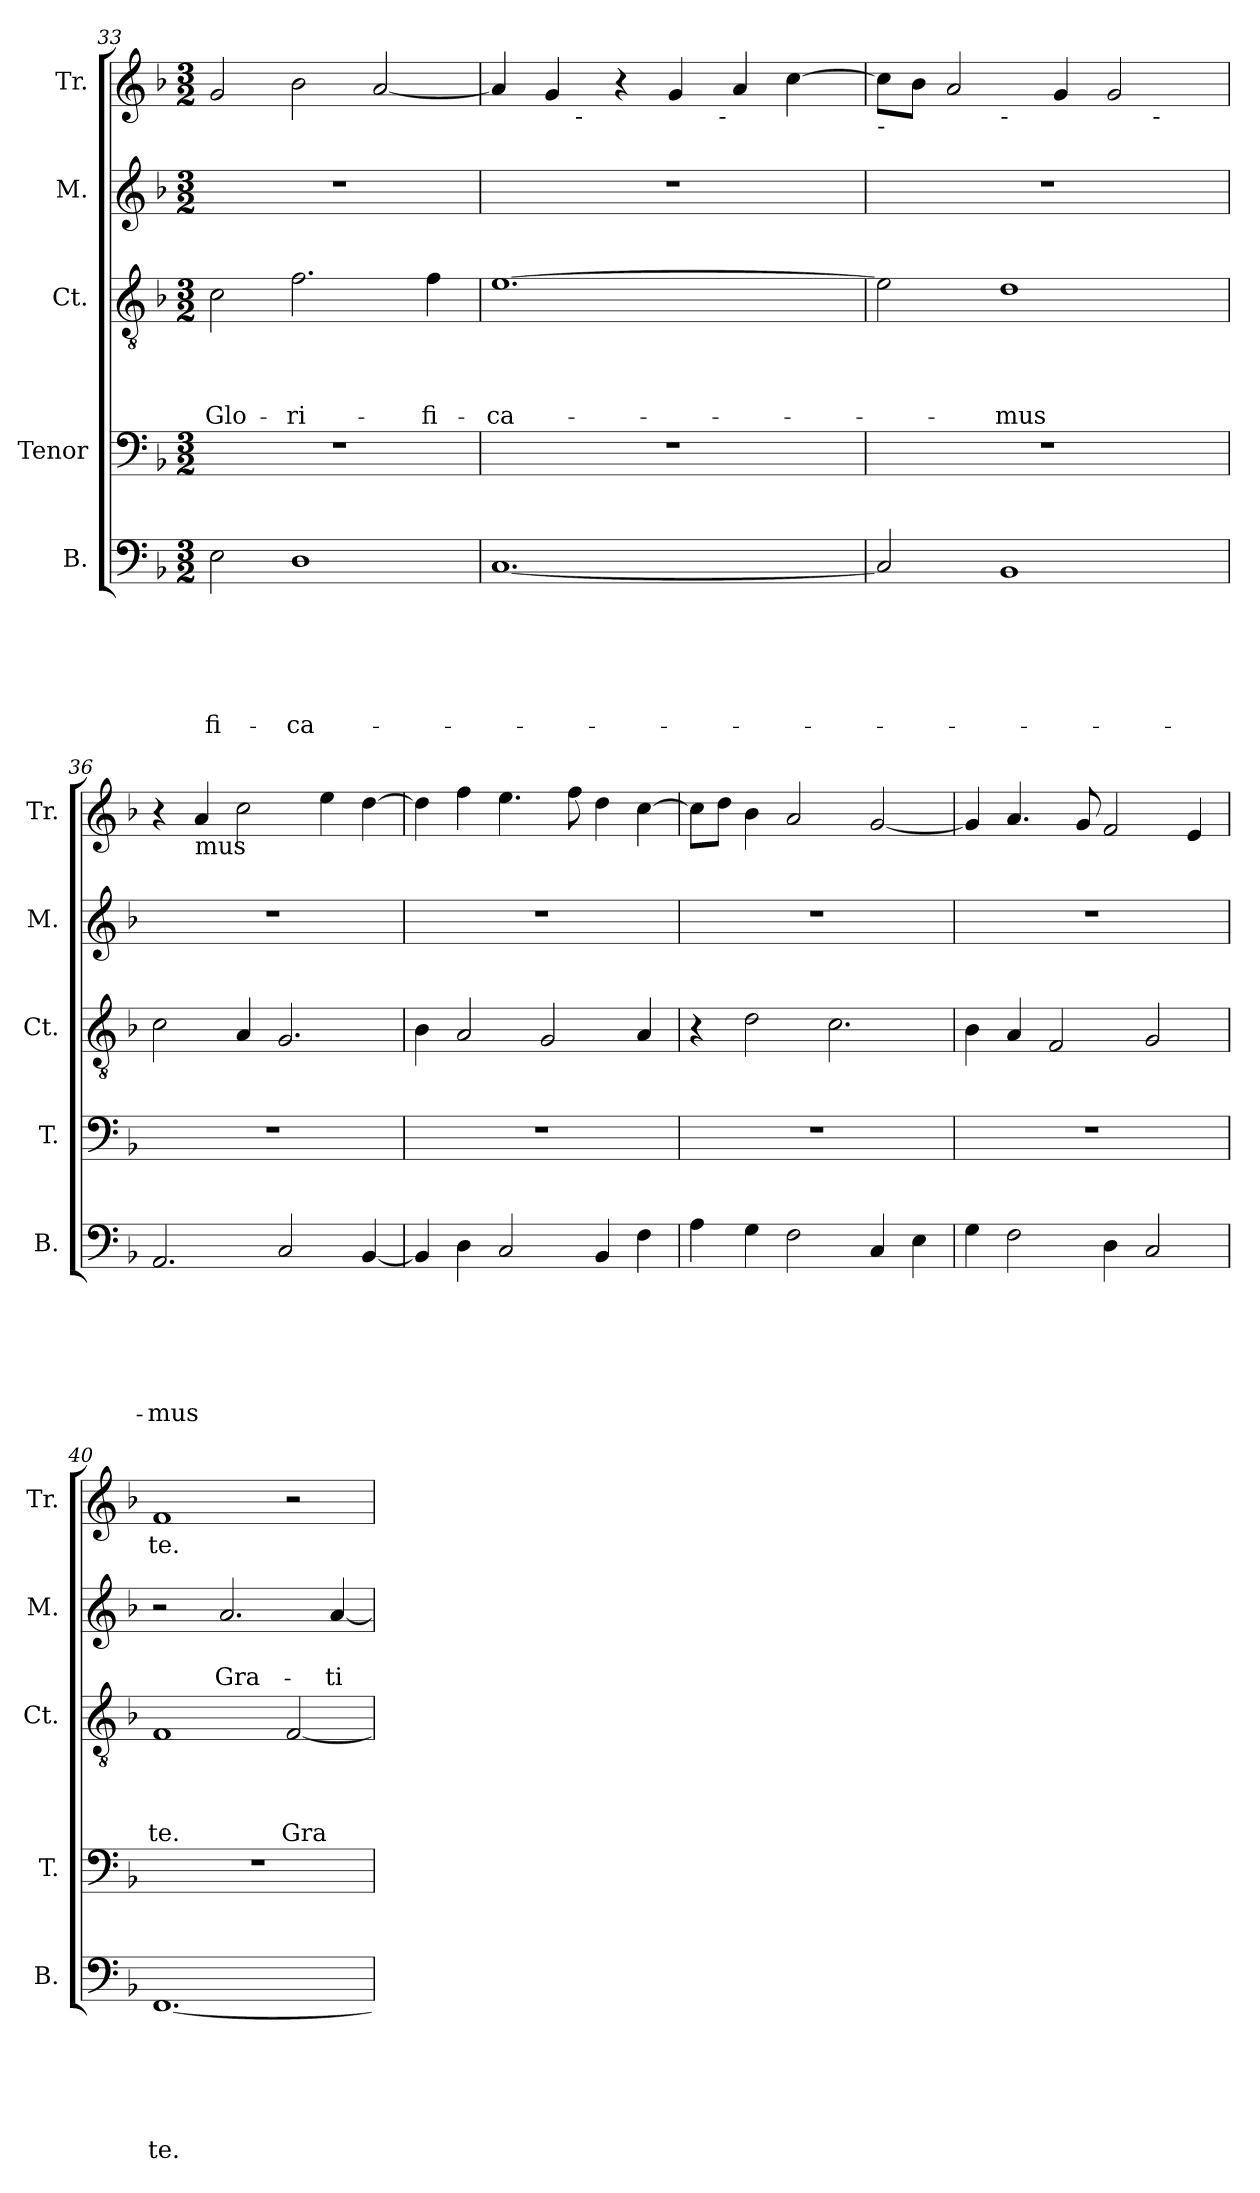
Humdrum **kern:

**kern	**text	**text	**text	**text	**text	**text	**kern	**kern	**text	**text	**text	**text	**kern	**text	**text	**kern	**text
*part5	*part5	*part5	*part5	*part5	*part5	*part5	*part4	*part3	*part3	*part3	*part3	*part3	*part2	*part2	*part2	*part1	*part1
*staff5	*staff5	*staff5	*staff5	*staff5	*staff5	*staff5	*staff4	*staff3	*staff3	*staff3	*staff3	*staff3	*staff2	*staff2	*staff2	*staff1	*staff1
*I"B.	*	*	*	*	*	*	*I"Tenor	*I"Ct.	*	*	*	*	*I"M.	*	*	*I"Tr.	*
*I'B.	*	*	*	*	*	*	*I'T.	*I'Ct.	*	*	*	*	*I'M.	*	*	*I'Tr.	*
*clefF4	*	*	*	*	*	*	*clefF4	*clefGv2	*	*	*	*	*clefG2	*	*	*clefG2	*
*k[b-]	*	*	*	*	*	*	*k[b-]	*k[b-]	*	*	*	*	*k[b-]	*	*	*k[b-]	*
*F:	*	*	*	*	*	*	*F:	*F:	*	*	*	*	*F:	*	*	*F:	*
*M3/2	*	*	*	*	*	*	*M3/2	*M3/2	*	*	*	*	*M3/2	*	*	*M3/2	*
=33	=33	=33	=33	=33	=33	=33	=33	=33	=33	=33	=33	=33	=33	=33	=33	=33	=33
!	!	!	!	!	!	!LO:LY:b	!	!	!	!	!	!LO:LY:b	!	!	!	!	!
2E\	.	.	.	.	.	-fi-	1.r	2c\	.	.	.	Glo-	1.r	.	.	2g/	.
!	!	!	!	!	!	!LO:LY:b	!	!	!	!	!	!LO:LY:b	!	!	!	!	!
1D	.	.	.	.	.	-ca-	.	2.f\	.	.	.	-ri-	.	.	.	2b-\	.
.	.	.	.	.	.	.	.	.	.	.	.	.	.	.	.	[<2a/	.
!	!	!	!	!	!	!	!	!	!	!	!	!LO:LY:b	!	!	!	!	!
.	.	.	.	.	.	.	.	4f\	.	.	.	-fi-	.	.	.	.	.
!!LO:LB:g=z
=34	=34	=34	=34	=34	=34	=34	=34	=34	=34	=34	=34	=34	=34	=34	=34	=34	=34
!	!	!	!	!	!	!	!	!	!	!	!	!LO:LY:b	!	!	!	!	!
*	*	*	*	*	*	*	*	*	*	*	*	*	*	*	*	*^	*
*	*	*	*	*	*	*	*	*	*	*	*	*	*	*	*	*	*^	*
[<1.C	.	.	.	.	.	.	1.r	[>1.e	.	.	.	-ca-	1.r	.	.	4a/]	4ryy	2ryy	.
.	.	.	.	.	.	.	.	.	.	.	.	.	.	.	.	4g/	16.ryy	.	.
!	!	!	!	!	!	!	!	!	!	!	!	!	!	!	!	!	!LO:TX:b:t=-	!	!
.	.	.	.	.	.	.	.	.	.	.	.	.	.	.	.	.	1ryy	.	.
.	.	.	.	.	.	.	.	.	.	.	.	.	.	.	.	4r	.	4...ryy	.
.	.	.	.	.	.	.	.	.	.	.	.	.	.	.	.	4g/	.	.	.
!	!	!	!	!	!	!	!	!	!	!	!	!	!	!	!	!	!	!LO:TX:b:t=-	!
.	.	.	.	.	.	.	.	.	.	.	.	.	.	.	.	.	.	2ryy	.
.	.	.	.	.	.	.	.	.	.	.	.	.	.	.	.	4a/	.	.	.
.	.	.	.	.	.	.	.	.	.	.	.	.	.	.	.	[>4cc\	.	.	.
.	.	.	.	.	.	.	.	.	.	.	.	.	.	.	.	.	8ryy	.	.
.	.	.	.	.	.	.	.	.	.	.	.	.	.	.	.	.	32ryy	32ryy	.
=35	=35	=35	=35	=35	=35	=35	=35	=35	=35	=35	=35	=35	=35	=35	=35	=35	=35	=35	=35
!	!	!	!	!	!	!	!	!	!	!	!	!	!	!	!	!LO:TX:b:t=-	!	!	!
2C/]	.	.	.	.	.	.	1.r	2e\]	.	.	.	.	1.r	.	.	8cc\L]	2ryy	1ryy	.
.	.	.	.	.	.	.	.	.	.	.	.	.	.	.	.	8b-\J	.	.	.
.	.	.	.	.	.	.	.	.	.	.	.	.	.	.	.	2a/	.	.	.
!	!	!	!	!	!	!	!	!	!	!	!	!	!	!	!	!	!LO:TX:b:t=-	!	!
!	!	!	!	!	!	!	!	!	!	!	!	!LO:LY:b	!	!	!	!	!	!	!
1BB-	.	.	.	.	.	.	.	1d	.	.	.	-mus	.	.	.	.	1ryy	.	.
.	.	.	.	.	.	.	.	.	.	.	.	.	.	.	.	4g/	.	.	.
.	.	.	.	.	.	.	.	.	.	.	.	.	.	.	.	2g/	.	8.ryy	.
!	!	!	!	!	!	!	!	!	!	!	!	!	!	!	!	!	!	!LO:TX:b:t=-	!
.	.	.	.	.	.	.	.	.	.	.	.	.	.	.	.	.	.	4ryy	.
.	.	.	.	.	.	.	.	.	.	.	.	.	.	.	.	.	.	16ryy	.
=36	=36	=36	=36	=36	=36	=36	=36	=36	=36	=36	=36	=36	=36	=36	=36	=36	=36	=36	=36
!	!	!	!	!	!	!LO:LY:b	!	!	!	!	!	!	!	!	!	!	!	!	!
*	*	*	*	*	*	*	*	*	*	*	*	*	*	*	*	*v	*v	*v	*
2.AA/	.	.	.	.	.	-mus	1.r	2c\	.	.	.	.	1.r	.	.	4r	.
!	!	!	!	!	!	!	!	!	!	!	!	!	!	!	!	!LO:TX:b:t=mus	!
.	.	.	.	.	.	.	.	.	.	.	.	.	.	.	.	4a/	.
.	.	.	.	.	.	.	.	4A/	.	.	.	.	.	.	.	2cc\	.
2C/	.	.	.	.	.	.	.	2.G/	.	.	.	.	.	.	.	.	.
.	.	.	.	.	.	.	.	.	.	.	.	.	.	.	.	4ee\	.
[<4BB-/	.	.	.	.	.	.	.	.	.	.	.	.	.	.	.	[>4dd\	.
=37	=37	=37	=37	=37	=37	=37	=37	=37	=37	=37	=37	=37	=37	=37	=37	=37	=37
4BB-/]	.	.	.	.	.	.	1.r	4B-\	.	.	.	.	1.r	.	.	4dd\]	.
4D\	.	.	.	.	.	.	.	2A/	.	.	.	.	.	.	.	4ff\	.
2C/	.	.	.	.	.	.	.	.	.	.	.	.	.	.	.	4.ee\	.
.	.	.	.	.	.	.	.	2G/	.	.	.	.	.	.	.	.	.
.	.	.	.	.	.	.	.	.	.	.	.	.	.	.	.	8ff\	.
4BB-/	.	.	.	.	.	.	.	.	.	.	.	.	.	.	.	4dd\	.
4F\	.	.	.	.	.	.	.	4A/	.	.	.	.	.	.	.	[>4cc\	.
=38	=38	=38	=38	=38	=38	=38	=38	=38	=38	=38	=38	=38	=38	=38	=38	=38	=38
4A\	.	.	.	.	.	.	1.r	4r	.	.	.	.	1.r	.	.	8cc\L]	.
.	.	.	.	.	.	.	.	.	.	.	.	.	.	.	.	8dd\J	.
4G\	.	.	.	.	.	.	.	2d\	.	.	.	.	.	.	.	4b-\	.
2F\	.	.	.	.	.	.	.	.	.	.	.	.	.	.	.	2a/	.
.	.	.	.	.	.	.	.	2.c\	.	.	.	.	.	.	.	.	.
4C/	.	.	.	.	.	.	.	.	.	.	.	.	.	.	.	[<2g/	.
4E\	.	.	.	.	.	.	.	.	.	.	.	.	.	.	.	.	.
=39	=39	=39	=39	=39	=39	=39	=39	=39	=39	=39	=39	=39	=39	=39	=39	=39	=39
4G\	.	.	.	.	.	.	1.r	4B-\	.	.	.	.	1.r	.	.	4g/]	.
2F\	.	.	.	.	.	.	.	4A/	.	.	.	.	.	.	.	4.a/	.
.	.	.	.	.	.	.	.	2F/	.	.	.	.	.	.	.	.	.
.	.	.	.	.	.	.	.	.	.	.	.	.	.	.	.	8g/	.
4D\	.	.	.	.	.	.	.	.	.	.	.	.	.	.	.	2f/	.
2C/	.	.	.	.	.	.	.	2G/	.	.	.	.	.	.	.	.	.
.	.	.	.	.	.	.	.	.	.	.	.	.	.	.	.	4e/	.
!!LO:PB:g=z
=40	=40	=40	=40	=40	=40	=40	=40	=40	=40	=40	=40	=40	=40	=40	=40	=40	=40
!	!	!	!	!	!	!LO:LY:b	!LO:N:vis=1	!	!	!	!	!LO:LY:b	!	!	!	!	!LO:LY:b
[<1.FF	.	.	.	.	.	te.	1.r	1F	.	.	.	te.	2r	.	.	1f	-te.
!	!	!	!	!	!	!	!	!	!	!	!	!	!	!	!LO:LY:b	!	!
.	.	.	.	.	.	.	.	.	.	.	.	.	2.a/	.	Gra-	.	.
!	!	!	!	!	!	!	!	!	!	!	!	!LO:LY:b	!	!	!	!	!
.	.	.	.	.	.	.	.	[<2F/	.	.	.	Gra-	.	.	.	2r	.
!	!	!	!	!	!	!	!	!	!	!	!	!	!	!	!LO:LY:b	!	!
.	.	.	.	.	.	.	.	.	.	.	.	.	[<4a/	.	-ti-	.	.
=	=	=	=	=	=	=	=	=	=	=	=	=	=	=	=	=	=
*-	*-	*-	*-	*-	*-	*-	*-	*-	*-	*-	*-	*-	*-	*-	*-	*-	*-
